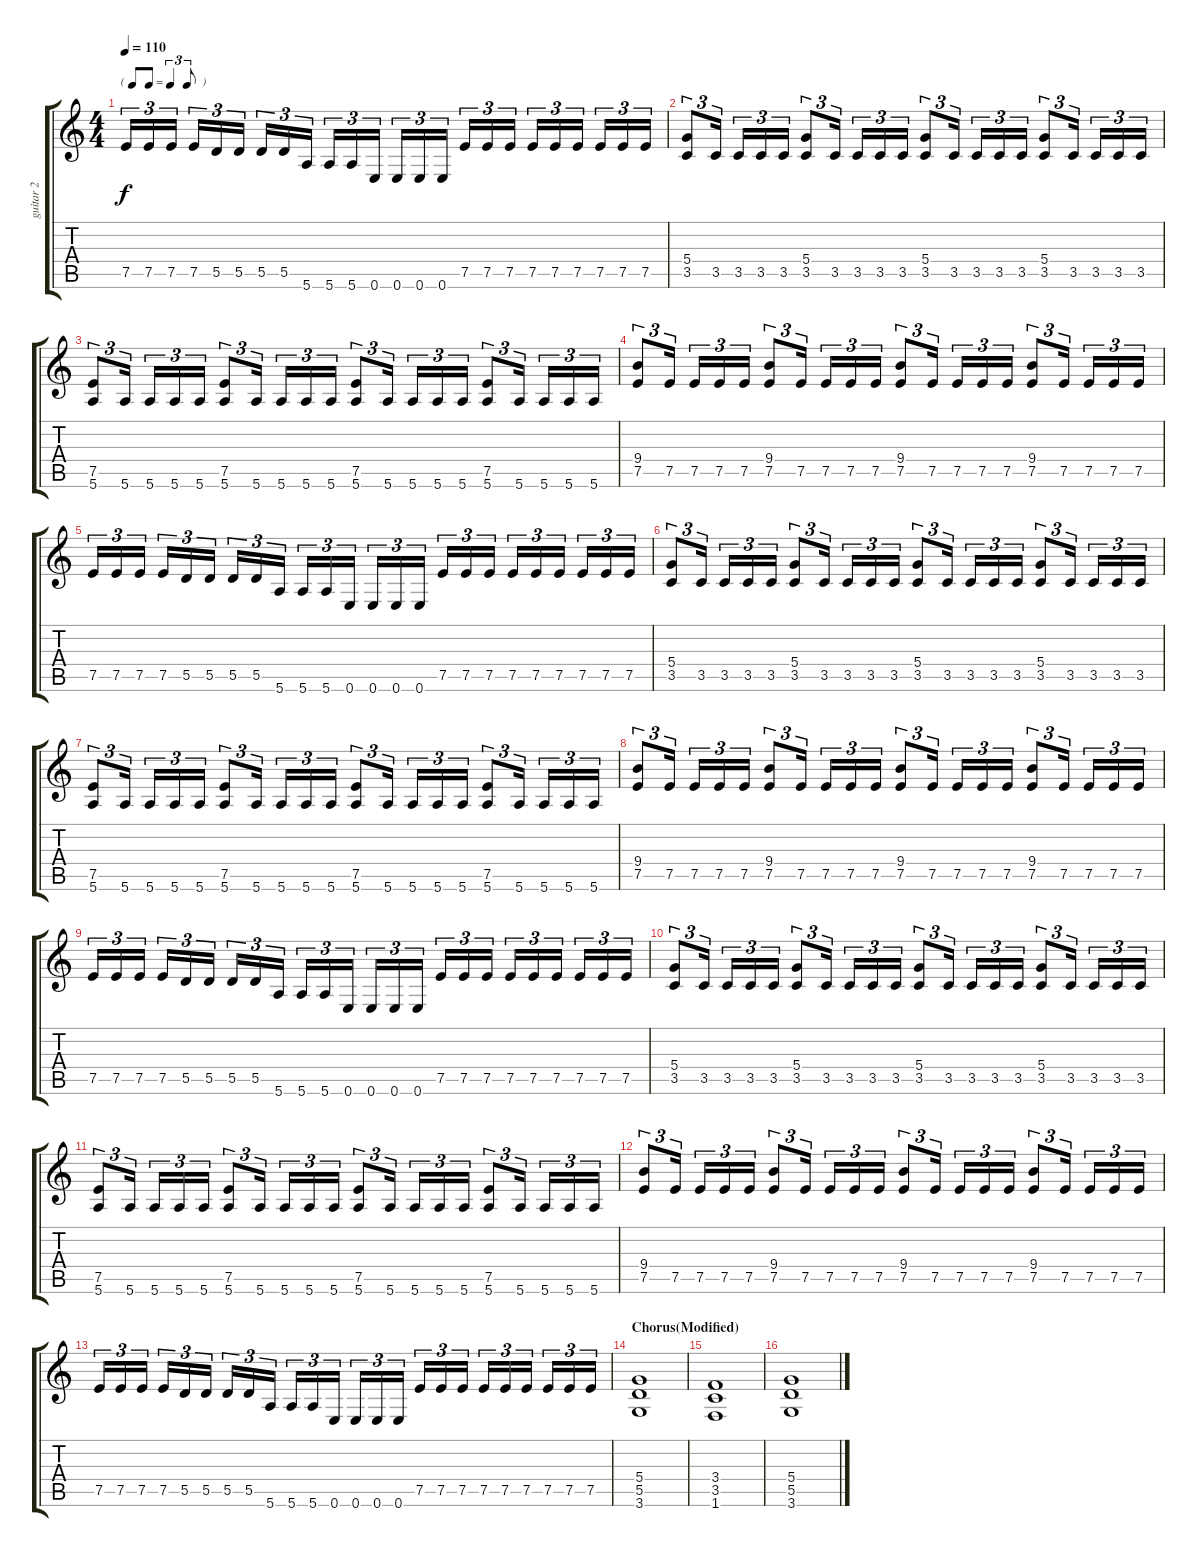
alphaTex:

\track ("guitar 2" "guitar 2") {instrument distortionguitar}
\staff {score tabs}
\tuning (E4 B3 G3 D3 A2 E2) {hide}
\ts (4 4)
\tf triplet8th
\tempo 110
\clef g2
\ks c
7.5.16{tu (3 2) dy f} 7.5.16{tu (3 2)} 7.5.16{tu (3 2)} 7.5.16{tu (3 2)} 5.5.16{tu (3 2)} 5.5.16{tu (3 2)} 5.5.16{tu (3 2)} 5.5.16{tu (3 2)} 5.6.16{tu (3 2)} 5.6.16{tu (3 2)} 5.6.16{tu (3 2)} 0.6.16{tu (3 2)} 0.6.16{tu (3 2)} 0.6.16{tu (3 2)} 0.6.16{tu (3 2)} 7.5.16{tu (3 2)} 7.5.16{tu (3 2)} 7.5.16{tu (3 2)} 7.5.16{tu (3 2)} 7.5.16{tu (3 2)} 7.5.16{tu (3 2)} 7.5.16{tu (3 2)} 7.5.16{tu (3 2)} 7.5.16{tu (3 2)} |
(5.4 3.5).8{tu (3 2)} 3.5.16{tu (3 2)} 3.5.16{tu (3 2)} 3.5.16{tu (3 2)} 3.5.16{tu (3 2)} (5.4 3.5).8{tu (3 2)} 3.5.16{tu (3 2)} 3.5.16{tu (3 2)} 3.5.16{tu (3 2)} 3.5.16{tu (3 2)} (5.4 3.5).8{tu (3 2)} 3.5.16{tu (3 2)} 3.5.16{tu (3 2)} 3.5.16{tu (3 2)} 3.5.16{tu (3 2)} (5.4 3.5).8{tu (3 2)} 3.5.16{tu (3 2)} 3.5.16{tu (3 2)} 3.5.16{tu (3 2)} 3.5.16{tu (3 2)} |
(7.5 5.6).8{tu (3 2)} 5.6.16{tu (3 2)} 5.6.16{tu (3 2)} 5.6.16{tu (3 2)} 5.6.16{tu (3 2)} (7.5 5.6).8{tu (3 2)} 5.6.16{tu (3 2)} 5.6.16{tu (3 2)} 5.6.16{tu (3 2)} 5.6.16{tu (3 2)} (7.5 5.6).8{tu (3 2)} 5.6.16{tu (3 2)} 5.6.16{tu (3 2)} 5.6.16{tu (3 2)} 5.6.16{tu (3 2)} (7.5 5.6).8{tu (3 2)} 5.6.16{tu (3 2)} 5.6.16{tu (3 2)} 5.6.16{tu (3 2)} 5.6.16{tu (3 2)} |
(9.4 7.5).8{tu (3 2)} 7.5.16{tu (3 2)} 7.5.16{tu (3 2)} 7.5.16{tu (3 2)} 7.5.16{tu (3 2)} (9.4 7.5).8{tu (3 2)} 7.5.16{tu (3 2)} 7.5.16{tu (3 2)} 7.5.16{tu (3 2)} 7.5.16{tu (3 2)} (9.4 7.5).8{tu (3 2)} 7.5.16{tu (3 2)} 7.5.16{tu (3 2)} 7.5.16{tu (3 2)} 7.5.16{tu (3 2)} (9.4 7.5).8{tu (3 2)} 7.5.16{tu (3 2)} 7.5.16{tu (3 2)} 7.5.16{tu (3 2)} 7.5.16{tu (3 2)} |
7.5.16{tu (3 2)} 7.5.16{tu (3 2)} 7.5.16{tu (3 2)} 7.5.16{tu (3 2)} 5.5.16{tu (3 2)} 5.5.16{tu (3 2)} 5.5.16{tu (3 2)} 5.5.16{tu (3 2)} 5.6.16{tu (3 2)} 5.6.16{tu (3 2)} 5.6.16{tu (3 2)} 0.6.16{tu (3 2)} 0.6.16{tu (3 2)} 0.6.16{tu (3 2)} 0.6.16{tu (3 2)} 7.5.16{tu (3 2)} 7.5.16{tu (3 2)} 7.5.16{tu (3 2)} 7.5.16{tu (3 2)} 7.5.16{tu (3 2)} 7.5.16{tu (3 2)} 7.5.16{tu (3 2)} 7.5.16{tu (3 2)} 7.5.16{tu (3 2)} |
(5.4 3.5).8{tu (3 2)} 3.5.16{tu (3 2)} 3.5.16{tu (3 2)} 3.5.16{tu (3 2)} 3.5.16{tu (3 2)} (5.4 3.5).8{tu (3 2)} 3.5.16{tu (3 2)} 3.5.16{tu (3 2)} 3.5.16{tu (3 2)} 3.5.16{tu (3 2)} (5.4 3.5).8{tu (3 2)} 3.5.16{tu (3 2)} 3.5.16{tu (3 2)} 3.5.16{tu (3 2)} 3.5.16{tu (3 2)} (5.4 3.5).8{tu (3 2)} 3.5.16{tu (3 2)} 3.5.16{tu (3 2)} 3.5.16{tu (3 2)} 3.5.16{tu (3 2)} |
(7.5 5.6).8{tu (3 2)} 5.6.16{tu (3 2)} 5.6.16{tu (3 2)} 5.6.16{tu (3 2)} 5.6.16{tu (3 2)} (7.5 5.6).8{tu (3 2)} 5.6.16{tu (3 2)} 5.6.16{tu (3 2)} 5.6.16{tu (3 2)} 5.6.16{tu (3 2)} (7.5 5.6).8{tu (3 2)} 5.6.16{tu (3 2)} 5.6.16{tu (3 2)} 5.6.16{tu (3 2)} 5.6.16{tu (3 2)} (7.5 5.6).8{tu (3 2)} 5.6.16{tu (3 2)} 5.6.16{tu (3 2)} 5.6.16{tu (3 2)} 5.6.16{tu (3 2)} |
(9.4 7.5).8{tu (3 2)} 7.5.16{tu (3 2)} 7.5.16{tu (3 2)} 7.5.16{tu (3 2)} 7.5.16{tu (3 2)} (9.4 7.5).8{tu (3 2)} 7.5.16{tu (3 2)} 7.5.16{tu (3 2)} 7.5.16{tu (3 2)} 7.5.16{tu (3 2)} (9.4 7.5).8{tu (3 2)} 7.5.16{tu (3 2)} 7.5.16{tu (3 2)} 7.5.16{tu (3 2)} 7.5.16{tu (3 2)} (9.4 7.5).8{tu (3 2)} 7.5.16{tu (3 2)} 7.5.16{tu (3 2)} 7.5.16{tu (3 2)} 7.5.16{tu (3 2)} |
7.5.16{tu (3 2)} 7.5.16{tu (3 2)} 7.5.16{tu (3 2)} 7.5.16{tu (3 2)} 5.5.16{tu (3 2)} 5.5.16{tu (3 2)} 5.5.16{tu (3 2)} 5.5.16{tu (3 2)} 5.6.16{tu (3 2)} 5.6.16{tu (3 2)} 5.6.16{tu (3 2)} 0.6.16{tu (3 2)} 0.6.16{tu (3 2)} 0.6.16{tu (3 2)} 0.6.16{tu (3 2)} 7.5.16{tu (3 2)} 7.5.16{tu (3 2)} 7.5.16{tu (3 2)} 7.5.16{tu (3 2)} 7.5.16{tu (3 2)} 7.5.16{tu (3 2)} 7.5.16{tu (3 2)} 7.5.16{tu (3 2)} 7.5.16{tu (3 2)} |
(5.4 3.5).8{tu (3 2)} 3.5.16{tu (3 2)} 3.5.16{tu (3 2)} 3.5.16{tu (3 2)} 3.5.16{tu (3 2)} (5.4 3.5).8{tu (3 2)} 3.5.16{tu (3 2)} 3.5.16{tu (3 2)} 3.5.16{tu (3 2)} 3.5.16{tu (3 2)} (5.4 3.5).8{tu (3 2)} 3.5.16{tu (3 2)} 3.5.16{tu (3 2)} 3.5.16{tu (3 2)} 3.5.16{tu (3 2)} (5.4 3.5).8{tu (3 2)} 3.5.16{tu (3 2)} 3.5.16{tu (3 2)} 3.5.16{tu (3 2)} 3.5.16{tu (3 2)} |
(7.5 5.6).8{tu (3 2)} 5.6.16{tu (3 2)} 5.6.16{tu (3 2)} 5.6.16{tu (3 2)} 5.6.16{tu (3 2)} (7.5 5.6).8{tu (3 2)} 5.6.16{tu (3 2)} 5.6.16{tu (3 2)} 5.6.16{tu (3 2)} 5.6.16{tu (3 2)} (7.5 5.6).8{tu (3 2)} 5.6.16{tu (3 2)} 5.6.16{tu (3 2)} 5.6.16{tu (3 2)} 5.6.16{tu (3 2)} (7.5 5.6).8{tu (3 2)} 5.6.16{tu (3 2)} 5.6.16{tu (3 2)} 5.6.16{tu (3 2)} 5.6.16{tu (3 2)} |
(9.4 7.5).8{tu (3 2)} 7.5.16{tu (3 2)} 7.5.16{tu (3 2)} 7.5.16{tu (3 2)} 7.5.16{tu (3 2)} (9.4 7.5).8{tu (3 2)} 7.5.16{tu (3 2)} 7.5.16{tu (3 2)} 7.5.16{tu (3 2)} 7.5.16{tu (3 2)} (9.4 7.5).8{tu (3 2)} 7.5.16{tu (3 2)} 7.5.16{tu (3 2)} 7.5.16{tu (3 2)} 7.5.16{tu (3 2)} (9.4 7.5).8{tu (3 2)} 7.5.16{tu (3 2)} 7.5.16{tu (3 2)} 7.5.16{tu (3 2)} 7.5.16{tu (3 2)} |
7.5.16{tu (3 2)} 7.5.16{tu (3 2)} 7.5.16{tu (3 2)} 7.5.16{tu (3 2)} 5.5.16{tu (3 2)} 5.5.16{tu (3 2)} 5.5.16{tu (3 2)} 5.5.16{tu (3 2)} 5.6.16{tu (3 2)} 5.6.16{tu (3 2)} 5.6.16{tu (3 2)} 0.6.16{tu (3 2)} 0.6.16{tu (3 2)} 0.6.16{tu (3 2)} 0.6.16{tu (3 2)} 7.5.16{tu (3 2)} 7.5.16{tu (3 2)} 7.5.16{tu (3 2)} 7.5.16{tu (3 2)} 7.5.16{tu (3 2)} 7.5.16{tu (3 2)} 7.5.16{tu (3 2)} 7.5.16{tu (3 2)} 7.5.16{tu (3 2)} |
\section ("" "Chorus(Modified)")
(5.4 5.5 3.6).1 |
(3.4 3.5 1.6).1 |
(5.4 5.5 3.6).1
